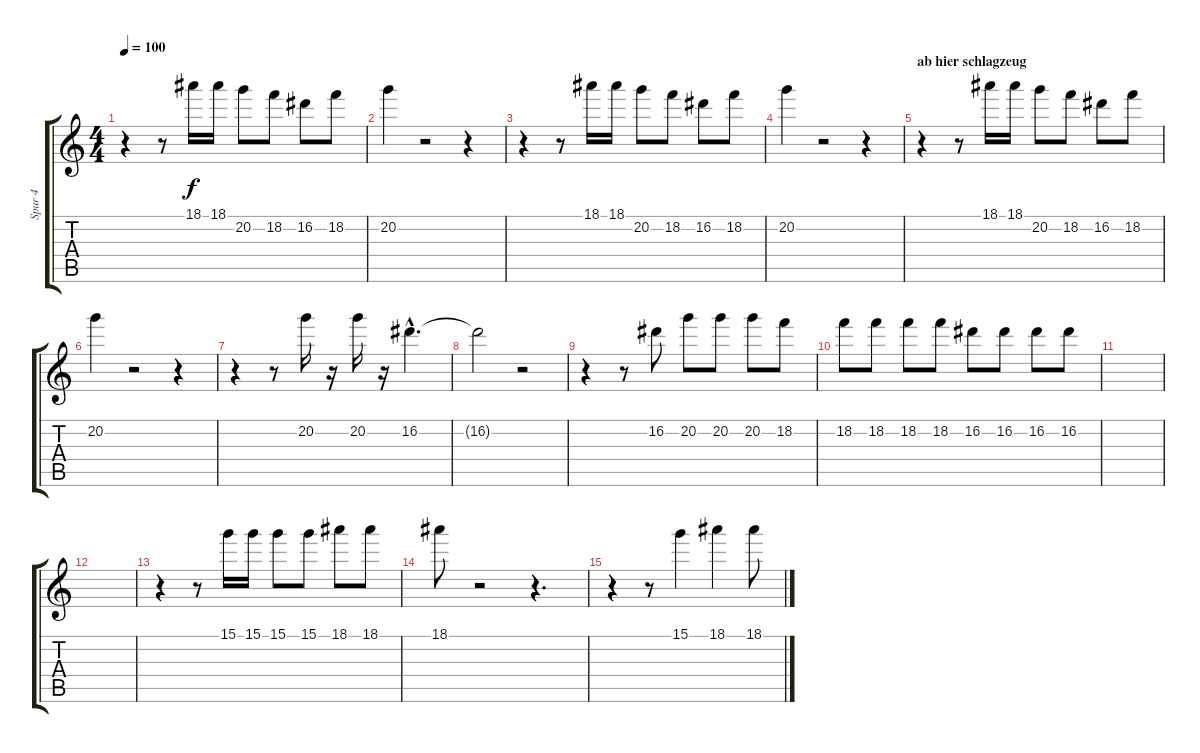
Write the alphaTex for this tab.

\track ("Spur 4" "Spur 4") {instrument distortionguitar}
\staff {score tabs}
\tuning (E4 B3 G3 D3 A2 E2) {hide}
\ts (4 4)
\tempo 100
\clef g2
\ks c
r.4{dy f} r.8 18.1.16 18.1.16 20.2.8 18.2.8 16.2.8 18.2.8 |
20.2.4 r.2 r.4 |
r.4 r.8 18.1.16 18.1.16 20.2.8 18.2.8 16.2.8 18.2.8 |
20.2.4 r.2 r.4 |
\section ("" "ab hier schlagzeug")
r.4 r.8 18.1.16 18.1.16 20.2.8 18.2.8 16.2.8 18.2.8 |
20.2.4 r.2 r.4 |
r.4 r.8 20.2.16 r.16 20.2.16 r.16 16.2{hac}.4{d} |
16.2{t}.2 r.2 |
r.4 r.8 16.2.8 20.2.8 20.2.8 20.2.8 18.2.8 |
18.2.8 18.2.8 18.2.8 18.2.8 16.2.8 16.2.8 16.2.8 16.2.8 |
|
|
r.4 r.8 15.1.16 15.1.16 15.1.8 15.1.8 18.1.8 18.1.8 |
18.1.8 r.2 r.4{d} |
r.4 r.8 15.1.4 18.1.4 18.1.8
